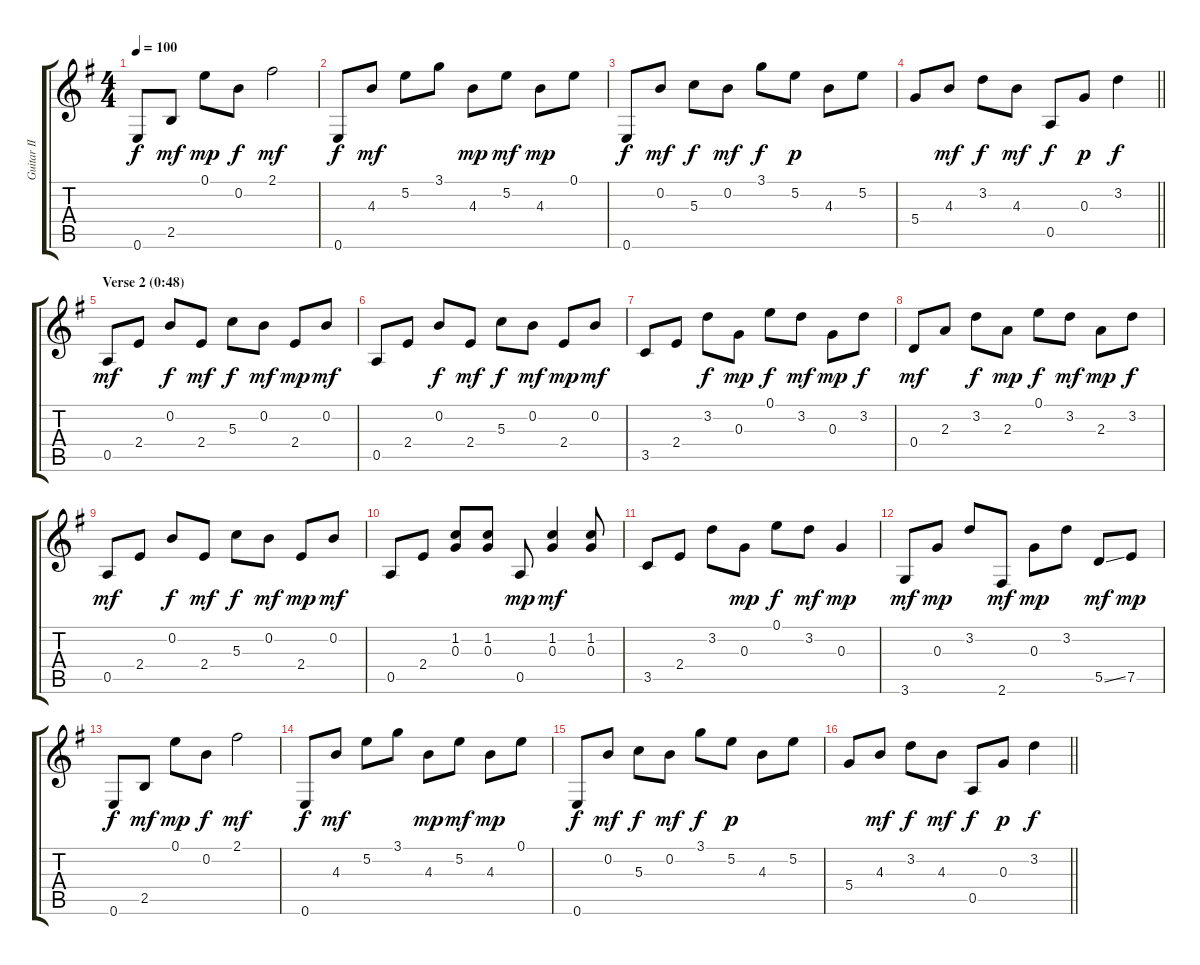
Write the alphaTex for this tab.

\track ("Guitar II" "Guitar II") {instrument acousticguitarnylon}
\staff {score tabs}
\tuning (E4 B3 G3 D3 A2 E2) {hide}
\ts (4 4)
\tempo 100
\clef g2
\ks g
0.6.8{dy f} 2.5.8{dy mf} 0.1.8{dy mp} 0.2.8{dy f} 2.1.2{dy mf} |
0.6.8{dy f} 4.3.8{dy mf} 5.2.8 3.1.8 4.3.8{dy mp} 5.2.8{dy mf} 4.3.8{dy mp} 0.1.8 |
0.6.8{dy f} 0.2.8{dy mf} 5.3.8{dy f} 0.2.8{dy mf} 3.1.8{dy f} 5.2.8{dy p} 4.3.8 5.2.8 |
\barLineRight lightlight
5.4.8 4.3.8{dy mf} 3.2.8{dy f} 4.3.8{dy mf} 0.5.8{dy f} 0.3.8{dy p} 3.2.4{dy f} |
\section ("" "Verse 2 (0:48)")
0.5.8{dy mf} 2.4.8 0.2.8{dy f} 2.4.8{dy mf} 5.3.8{dy f} 0.2.8{dy mf} 2.4.8{dy mp} 0.2.8{dy mf} |
0.5.8 2.4.8 0.2.8{dy f} 2.4.8{dy mf} 5.3.8{dy f} 0.2.8{dy mf} 2.4.8{dy mp} 0.2.8{dy mf} |
3.5.8 2.4.8 3.2.8{dy f} 0.3.8{dy mp} 0.1.8{dy f} 3.2.8{dy mf} 0.3.8{dy mp} 3.2.8{dy f} |
0.4.8{dy mf} 2.3.8 3.2.8{dy f} 2.3.8{dy mp} 0.1.8{dy f} 3.2.8{dy mf} 2.3.8{dy mp} 3.2.8{dy f} |
0.5.8{dy mf} 2.4.8 0.2.8{dy f} 2.4.8{dy mf} 5.3.8{dy f} 0.2.8{dy mf} 2.4.8{dy mp} 0.2.8{dy mf} |
0.5.8 2.4.8 (1.2 0.3).8 (1.2 0.3).8 0.5.8{dy mp} (1.2 0.3).4{dy mf} (1.2 0.3).8 |
3.5.8 2.4.8 3.2.8 0.3.8{dy mp} 0.1.8{dy f} 3.2.8{dy mf} 0.3.4{dy mp} |
3.6.8{dy mf} 0.3.8{dy mp} 3.2.8 2.6.8{dy mf} 0.3.8{dy mp} 3.2.8 5.5{ss}.8{dy mf} 7.5.8{dy mp} |
0.6.8{dy f} 2.5.8{dy mf} 0.1.8{dy mp} 0.2.8{dy f} 2.1.2{dy mf} |
0.6.8{dy f} 4.3.8{dy mf} 5.2.8 3.1.8 4.3.8{dy mp} 5.2.8{dy mf} 4.3.8{dy mp} 0.1.8 |
0.6.8{dy f} 0.2.8{dy mf} 5.3.8{dy f} 0.2.8{dy mf} 3.1.8{dy f} 5.2.8{dy p} 4.3.8 5.2.8 |
\barLineRight lightlight
5.4.8 4.3.8{dy mf} 3.2.8{dy f} 4.3.8{dy mf} 0.5.8{dy f} 0.3.8{dy p} 3.2.4{dy f}
